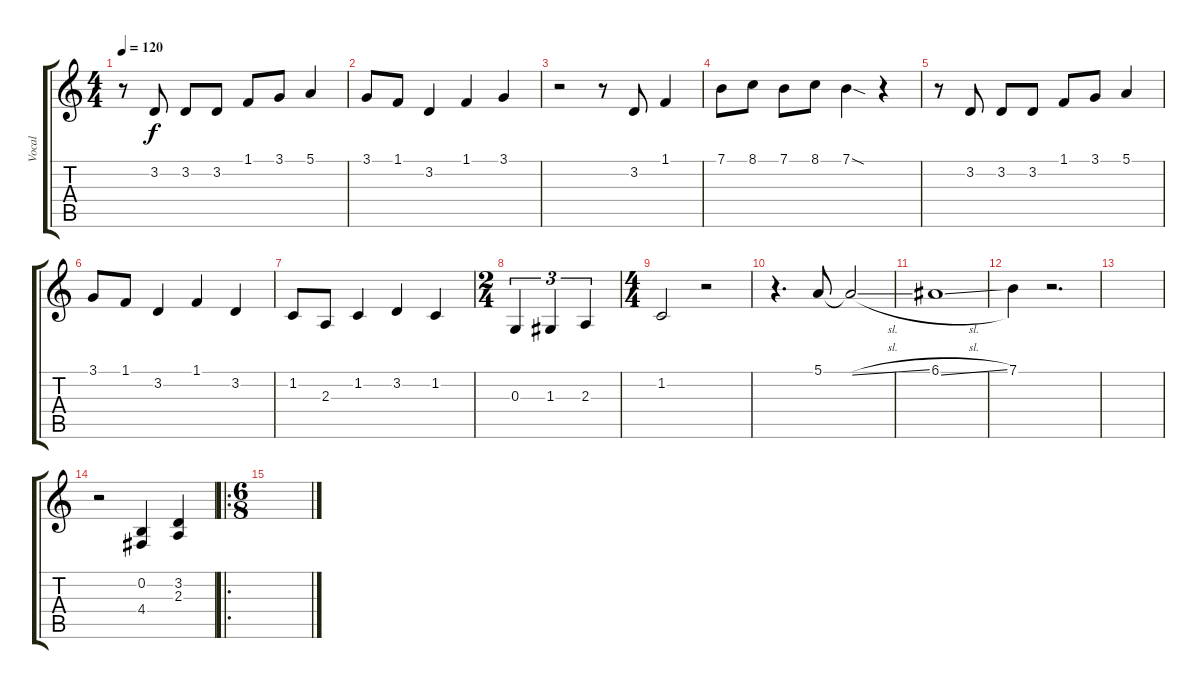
\track ("Vocal" "Vocal") {instrument choiraahs}
\staff {score tabs}
\tuning (E4 B3 G3 D3 A2 E2) {hide}
\ts (4 4)
\tempo 120
\clef g2
\ks c
r.8{dy f} 3.2.8 3.2.8 3.2.8 1.1.8 3.1.8 5.1.4 |
3.1.8 1.1.8 3.2.4 1.1.4 3.1.4 |
r.2 r.8 3.2.8 1.1.4 |
7.1.8 8.1.8 7.1.8 8.1.8 7.1{sod}.4 r.4 |
r.8 3.2.8 3.2.8 3.2.8 1.1.8 3.1.8 5.1.4 |
3.1.8 1.1.8 3.2.4 1.1.4 3.2.4 |
1.2.8 2.3.8 1.2.4 3.2.4 1.2.4 |
\ts (2 4)
0.3.4{tu (3 2)} 1.3.4{tu (3 2)} 2.3.4{tu (3 2)} |
\ts (4 4)
1.2.2 r.2 |
r.4{d} 5.1.8 5.1{sl t}.2 |
6.1{sl}.1 |
7.1.4 r.2{d} |
|
r.2 (0.2 4.4).4 (3.2 2.3).4 |
\ro
\ts (6 8)
